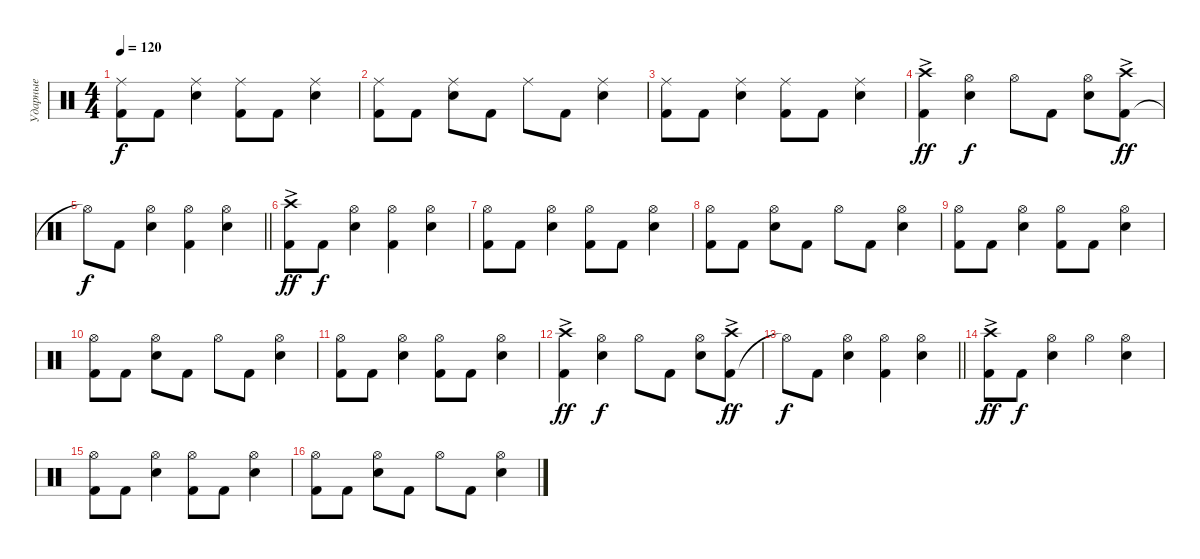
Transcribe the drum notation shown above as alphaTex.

\track ("Ударные" "Ударные") {instrument percussion}
\staff {score}
\articulation defaults
\ts (4 4)
\tempo 120
\clef neutral
\ks c
("Kick (hit) 2" "Ride (middle)").8{dy f} "Kick (hit) 2".8 ("Snare (hit) 2" "Ride (middle)").4 ("Kick (hit) 2" "Ride (middle)").8 "Kick (hit) 2".8 ("Snare (hit) 2" "Ride (middle)").4 |
("Kick (hit) 2" "Ride (middle)").8 "Kick (hit) 2".8 ("Snare (hit) 2" "Ride (middle)").8 "Kick (hit) 2".8 "Ride (middle)".8 "Kick (hit) 2".8 ("Snare (hit) 2" "Ride (middle)").4 |
("Kick (hit) 2" "Ride (middle)").8 "Kick (hit) 2".8 ("Snare (hit) 2" "Ride (middle)").4 ("Kick (hit) 2" "Ride (middle)").8 "Kick (hit) 2".8 ("Snare (hit) 2" "Ride (middle)").4 |
("Kick (hit) 2" "Crash high (hit)"{ac}).4{dy ff} ("Snare (hit) 2" "Hi-Hat (open)").4{dy f} "Hi-Hat (open)".8 "Kick (hit) 2".8 ("Snare (hit) 2" "Hi-Hat (open)").8 ("Kick (hit) 2" "Crash high (hit)"{ac}).8{dy ff} |
\barLineRight lightlight "Hi-Hat (open)"{t}.8{dy f} "Kick (hit) 2".8
("Snare (hit) 2" "Hi-Hat (open)").4 ("Kick (hit) 2" "Hi-Hat (open)").4 ("Snare (hit) 2" "Hi-Hat (open)").4 |
\section ("" "")
("Kick (hit) 2" "Crash high (hit)"{ac}).8{dy ff} "Kick (hit) 2".8{dy f} ("Snare (hit) 2" "Hi-Hat (open)").4 ("Kick (hit) 2" "Hi-Hat (open)").4 ("Snare (hit) 2" "Hi-Hat (open)").4 |
("Kick (hit) 2" "Hi-Hat (open)").8 "Kick (hit) 2".8 ("Snare (hit) 2" "Hi-Hat (open)").4 ("Kick (hit) 2" "Hi-Hat (open)").8 "Kick (hit) 2".8 ("Snare (hit) 2" "Hi-Hat (open)").4 |
("Kick (hit) 2" "Hi-Hat (open)").8 "Kick (hit) 2".8 ("Snare (hit) 2" "Hi-Hat (open)").8 "Kick (hit) 2".8 "Hi-Hat (open)".8 "Kick (hit) 2".8 ("Snare (hit) 2" "Hi-Hat (open)").4 |
("Kick (hit) 2" "Hi-Hat (open)").8 "Kick (hit) 2".8 ("Snare (hit) 2" "Hi-Hat (open)").4 ("Kick (hit) 2" "Hi-Hat (open)").8 "Kick (hit) 2".8 ("Snare (hit) 2" "Hi-Hat (open)").4 |
("Kick (hit) 2" "Hi-Hat (open)").8 "Kick (hit) 2".8 ("Snare (hit) 2" "Hi-Hat (open)").8 "Kick (hit) 2".8 "Hi-Hat (open)".8 "Kick (hit) 2".8 ("Snare (hit) 2" "Hi-Hat (open)").4 |
("Kick (hit) 2" "Hi-Hat (open)").8 "Kick (hit) 2".8 ("Snare (hit) 2" "Hi-Hat (open)").4 ("Kick (hit) 2" "Hi-Hat (open)").8 "Kick (hit) 2".8 ("Snare (hit) 2" "Hi-Hat (open)").4 |
("Kick (hit) 2" "Crash high (hit)"{ac}).4{dy ff} ("Snare (hit) 2" "Hi-Hat (open)").4{dy f} "Hi-Hat (open)".8 "Kick (hit) 2".8 ("Snare (hit) 2" "Hi-Hat (open)").8 ("Kick (hit) 2" "Crash high (hit)"{ac}).8{dy ff} |
\barLineRight lightlight "Hi-Hat (open)"{t}.8{dy f} "Kick (hit) 2".8
("Snare (hit) 2" "Hi-Hat (open)").4 ("Kick (hit) 2" "Hi-Hat (open)").4 ("Snare (hit) 2" "Hi-Hat (open)").4 |
("Kick (hit) 2" "Crash high (hit)"{ac}).8{dy ff} "Kick (hit) 2".8{dy f} ("Snare (hit) 2" "Hi-Hat (open)").4 "Hi-Hat (open)".4 ("Snare (hit) 2" "Hi-Hat (open)").4 |
("Kick (hit) 2" "Hi-Hat (open)").8 "Kick (hit) 2".8 ("Snare (hit) 2" "Hi-Hat (open)").4 ("Kick (hit) 2" "Hi-Hat (open)").8 "Kick (hit) 2".8 ("Snare (hit) 2" "Hi-Hat (open)").4 |
("Kick (hit) 2" "Hi-Hat (open)").8 "Kick (hit) 2".8 ("Snare (hit) 2" "Hi-Hat (open)").8 "Kick (hit) 2".8 "Hi-Hat (open)".8 "Kick (hit) 2".8 ("Snare (hit) 2" "Hi-Hat (open)").4
